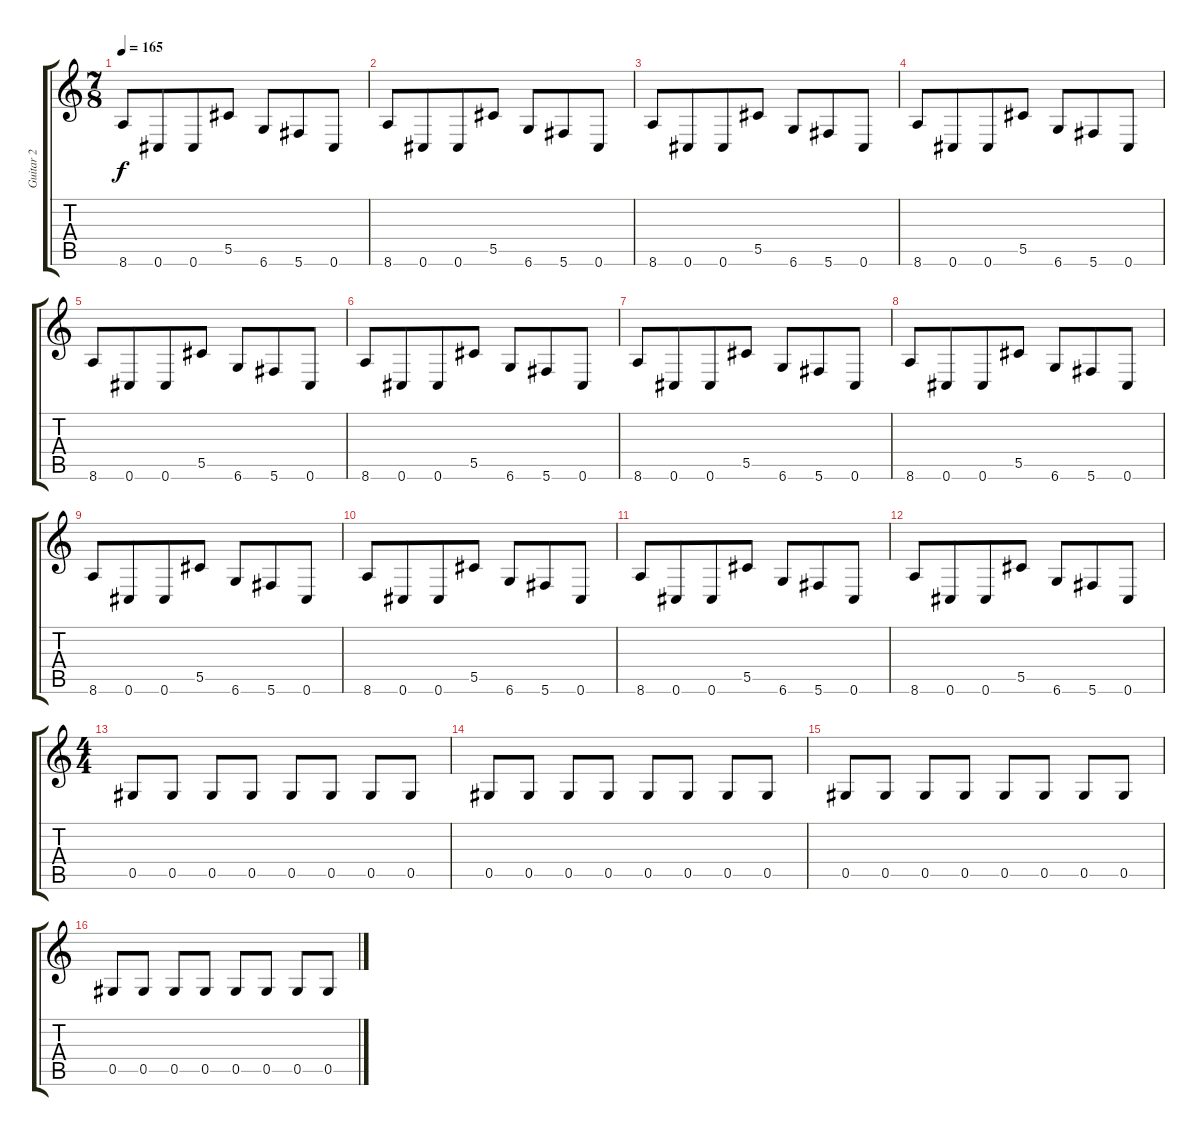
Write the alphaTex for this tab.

\track ("Guitar 2" "Guitar 2") {instrument distortionguitar}
\staff {score tabs}
\tuning (Eb4 Bb3 Gb3 Db3 Ab2 Db2) {hide}
\ts (7 8)
\tempo 165
\clef g2
\ks c
8.6.8{dy f} 0.6.8 0.6.8 5.5.8 6.6.8 5.6.8 0.6.8 |
8.6.8 0.6.8 0.6.8 5.5.8 6.6.8 5.6.8 0.6.8 |
8.6.8 0.6.8 0.6.8 5.5.8 6.6.8 5.6.8 0.6.8 |
8.6.8 0.6.8 0.6.8 5.5.8 6.6.8 5.6.8 0.6.8 |
8.6.8 0.6.8 0.6.8 5.5.8 6.6.8 5.6.8 0.6.8 |
8.6.8 0.6.8 0.6.8 5.5.8 6.6.8 5.6.8 0.6.8 |
8.6.8 0.6.8 0.6.8 5.5.8 6.6.8 5.6.8 0.6.8 |
8.6.8 0.6.8 0.6.8 5.5.8 6.6.8 5.6.8 0.6.8 |
8.6.8 0.6.8 0.6.8 5.5.8 6.6.8 5.6.8 0.6.8 |
8.6.8 0.6.8 0.6.8 5.5.8 6.6.8 5.6.8 0.6.8 |
8.6.8 0.6.8 0.6.8 5.5.8 6.6.8 5.6.8 0.6.8 |
8.6.8 0.6.8 0.6.8 5.5.8 6.6.8 5.6.8 0.6.8 |
\ts (4 4)
0.5.8{volume 13} 0.5.8 0.5.8 0.5.8 0.5.8 0.5.8 0.5.8 0.5.8 |
0.5.8 0.5.8 0.5.8 0.5.8 0.5.8 0.5.8 0.5.8 0.5.8 |
0.5.8 0.5.8 0.5.8 0.5.8 0.5.8 0.5.8 0.5.8 0.5.8 |
0.5.8 0.5.8 0.5.8 0.5.8 0.5.8 0.5.8 0.5.8 0.5.8
